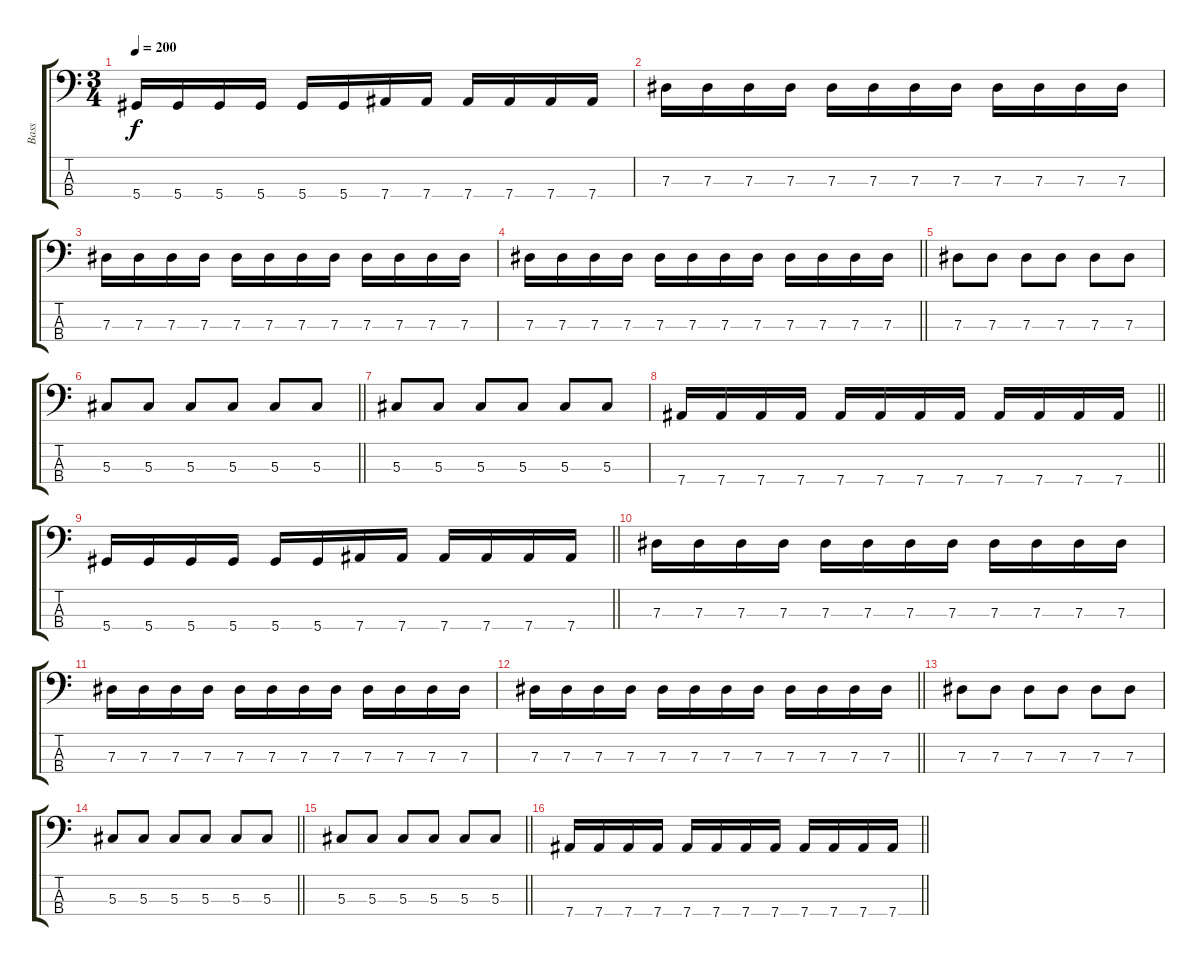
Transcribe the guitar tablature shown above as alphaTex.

\track ("Bass" "Bass") {instrument electricbassfinger}
\staff {score tabs}
\tuning (Gb2 Db2 Ab1 Eb1) {hide}
\ts (3 4)
\tempo 200
\clef f4
\ks c
5.4.16{dy f} 5.4.16 5.4.16 5.4.16 5.4.16 5.4.16 7.4.16 7.4.16 7.4.16 7.4.16 7.4.16 7.4.16 |
7.3.16 7.3.16 7.3.16 7.3.16 7.3.16 7.3.16 7.3.16 7.3.16 7.3.16 7.3.16 7.3.16 7.3.16 |
7.3.16 7.3.16 7.3.16 7.3.16 7.3.16 7.3.16 7.3.16 7.3.16 7.3.16 7.3.16 7.3.16 7.3.16 |
\barLineRight lightlight
7.3.16 7.3.16 7.3.16 7.3.16 7.3.16 7.3.16 7.3.16 7.3.16 7.3.16 7.3.16 7.3.16 7.3.16 |
7.3.8 7.3.8 7.3.8 7.3.8 7.3.8 7.3.8 |
\barLineRight lightlight
5.3.8 5.3.8 5.3.8 5.3.8 5.3.8 5.3.8 |
5.3.8 5.3.8 5.3.8 5.3.8 5.3.8 5.3.8 |
\barLineRight lightlight
7.4.16 7.4.16 7.4.16 7.4.16 7.4.16 7.4.16 7.4.16 7.4.16 7.4.16 7.4.16 7.4.16 7.4.16 |
\barLineRight lightlight
5.4.16 5.4.16 5.4.16 5.4.16 5.4.16 5.4.16 7.4.16 7.4.16 7.4.16 7.4.16 7.4.16 7.4.16 |
7.3.16 7.3.16 7.3.16 7.3.16 7.3.16 7.3.16 7.3.16 7.3.16 7.3.16 7.3.16 7.3.16 7.3.16 |
7.3.16 7.3.16 7.3.16 7.3.16 7.3.16 7.3.16 7.3.16 7.3.16 7.3.16 7.3.16 7.3.16 7.3.16 |
\barLineRight lightlight
7.3.16 7.3.16 7.3.16 7.3.16 7.3.16 7.3.16 7.3.16 7.3.16 7.3.16 7.3.16 7.3.16 7.3.16 |
7.3.8 7.3.8 7.3.8 7.3.8 7.3.8 7.3.8 |
\barLineRight lightlight
5.3.8 5.3.8 5.3.8 5.3.8 5.3.8 5.3.8 |
\barLineRight lightlight
5.3.8 5.3.8 5.3.8 5.3.8 5.3.8 5.3.8 |
\barLineRight lightlight
7.4.16 7.4.16 7.4.16 7.4.16 7.4.16 7.4.16 7.4.16 7.4.16 7.4.16 7.4.16 7.4.16 7.4.16
